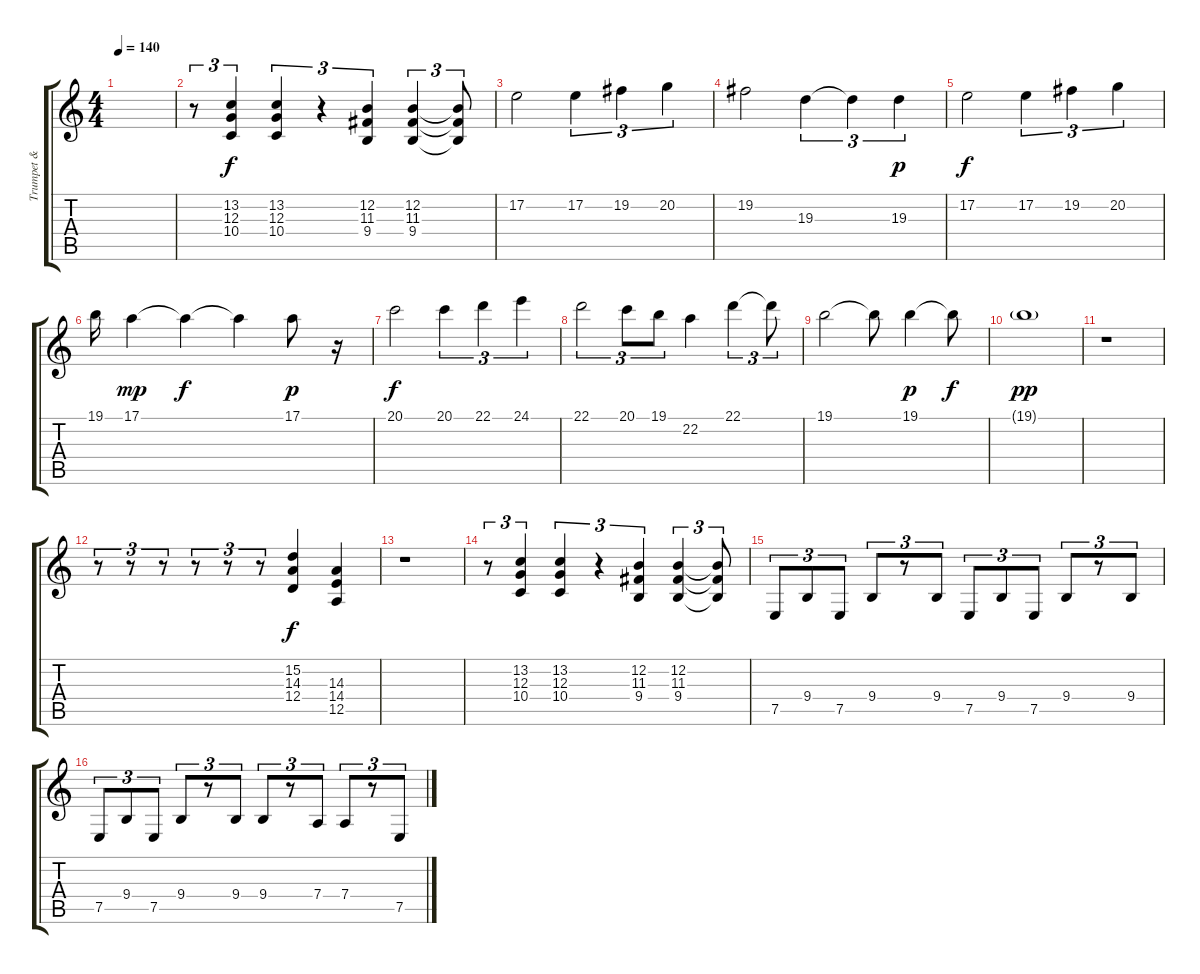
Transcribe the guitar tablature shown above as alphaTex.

\track ("Trumpet & Synth" "Trumpet & ") {instrument trumpet}
\staff {score tabs}
\tuning (E4 B3 G3 D3 A2 E2) {hide}
\ts (4 4)
\tempo 140
\clef g2
\ks c
|
r.8{tu (3 2)} (13.2 12.3 10.4).4{tu (3 2)} (13.2 12.3 10.4).4{tu (3 2)} r.4{tu (3 2)} (12.2 11.3 9.4).4{tu (3 2)} (12.2 11.3 9.4).4{tu (3 2)} (12.2{t} 11.3{t} 9.4{t}).8{tu (3 2)} |
17.2.2{volume 13 balance 10 instrument piccolo} 17.2.4{tu (3 2)} 19.2.4{tu (3 2)} 20.2.4{tu (3 2)} |
19.2.2 19.3.4{tu (3 2)} 19.3{t}.4{tu (3 2)} 19.3.4{tu (3 2) dy p} |
17.2.2{dy f} 17.2.4{tu (3 2)} 19.2.4{tu (3 2)} 20.2.4{tu (3 2)} |
19.1.16 17.1.4{dy mp} 17.1{t}.4{dy f} 17.1{t}.4 17.1.8{dy p} r.16 |
20.1.2{dy f} 20.1.4{tu (3 2)} 22.1.4{tu (3 2)} 24.1.4{tu (3 2)} |
22.1.2{tu (3 2)} 20.1.8{tu (3 2)} 19.1.8{tu (3 2)} 22.2.4 22.1.4{tu (3 2)} 22.1{t}.8{tu (3 2)} |
19.1.2 19.1{t}.8 19.1.4{dy p} 19.1{t}.8{dy f} |
19.1{g}.1{dy pp} |
r.1 |
r.8{tu (3 2) volume 9 balance 8 instrument trumpet} r.8{tu (3 2)} r.8{tu (3 2)} r.8{tu (3 2)} r.8{tu (3 2)} r.8{tu (3 2)} (15.2 14.3 12.4).4{dy f} (14.3 14.4 12.5).4 |
r.1 |
r.8{tu (3 2)} (13.2 12.3 10.4).4{tu (3 2)} (13.2 12.3 10.4).4{tu (3 2)} r.4{tu (3 2)} (12.2 11.3 9.4).4{tu (3 2)} (12.2 11.3 9.4).4{tu (3 2)} (12.2{t} 11.3{t} 9.4{t}).8{tu (3 2)} |
7.5.8{tu (3 2) volume 13 balance 12 instrument shamisen} 9.4.8{tu (3 2)} 7.5.8{tu (3 2)} 9.4.8{tu (3 2)} r.8{tu (3 2)} 9.4.8{tu (3 2)} 7.5.8{tu (3 2)} 9.4.8{tu (3 2)} 7.5.8{tu (3 2)} 9.4.8{tu (3 2)} r.8{tu (3 2)} 9.4.8{tu (3 2)} |
7.5.8{tu (3 2) instrument shamisen} 9.4.8{tu (3 2)} 7.5.8{tu (3 2)} 9.4.8{tu (3 2)} r.8{tu (3 2)} 9.4.8{tu (3 2)} 9.4.8{tu (3 2)} r.8{tu (3 2)} 7.4.8{tu (3 2)} 7.4.8{tu (3 2)} r.8{tu (3 2)} 7.5.8{tu (3 2)}
